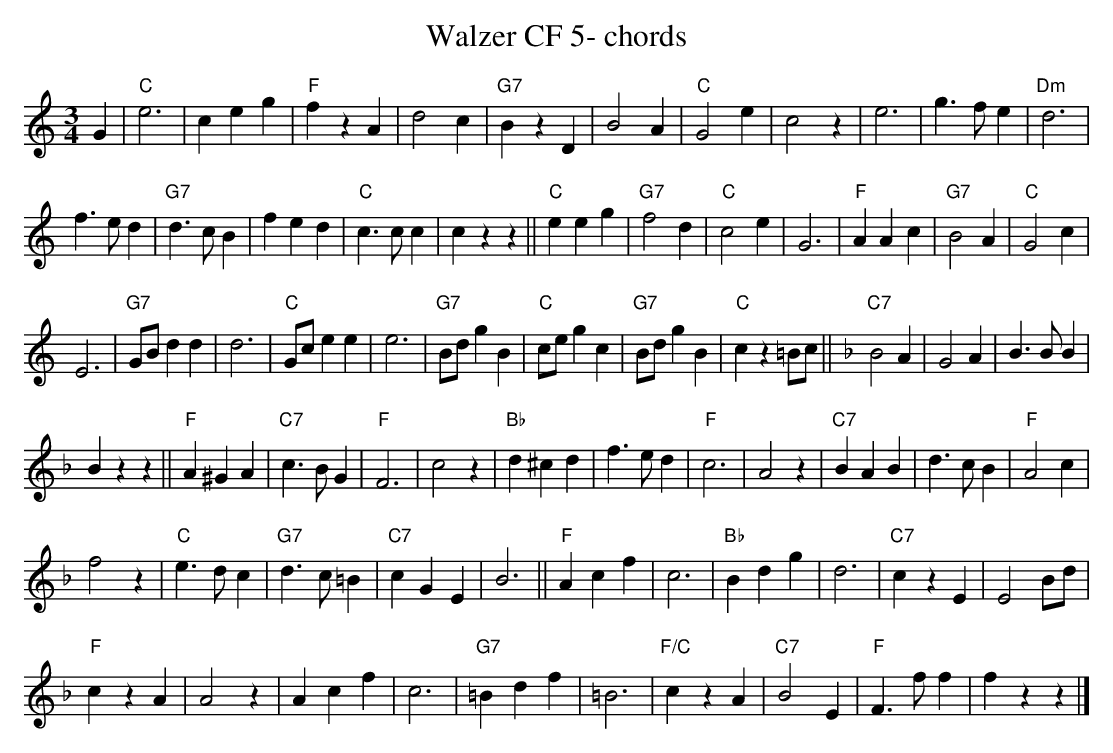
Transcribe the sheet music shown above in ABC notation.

X:1
T:Walzer CF 5- chords
M:3/4
L:1/4
K:Cmaj%%MIDI gchordon
G| "C"e3 | ceg | "F"fzA | d2c | "G7"BzD | B2A | "C"G2e | c2z | e3 | g>fe | "Dm"d3 |
f>ed | "G7"d>cB | fed | "C"c>cc | czz || "C"eeg | "G7"f2d | "C"c2e | G3 | "F"AAc | "G7"B2A | "C"G2c |
E3 | "G7"G/2B/2dd | d3 | "C"G/2c/2ee | e3 | "G7"B/2d/2gB | "C"c/2e/2gc | "G7"B/2d/2gB | "C"cz=B/2c/2 || [K:Fmaj] "C7"B2A | G2A | B>BB |
Bzz || "F"A^GA | "C7"c>BG | "F"F3 | c2z | "Bb"d^cd | f>ed | "F"c3 | A2z | "C7"BAB | d>cB | "F"A2c |
f2z | "C"e>dc | "G7"d>c=B | "C7"cGE | B3 || "F"Acf | c3 | "Bb"Bdg | d3 | "C7"czE | E2B/2d/2 |
"F"czA | A2z | Acf | c3 | "G7"=Bdf | =B3 | "F/C"czA | "C7"B2E | "F"F>ff | fzz |]
